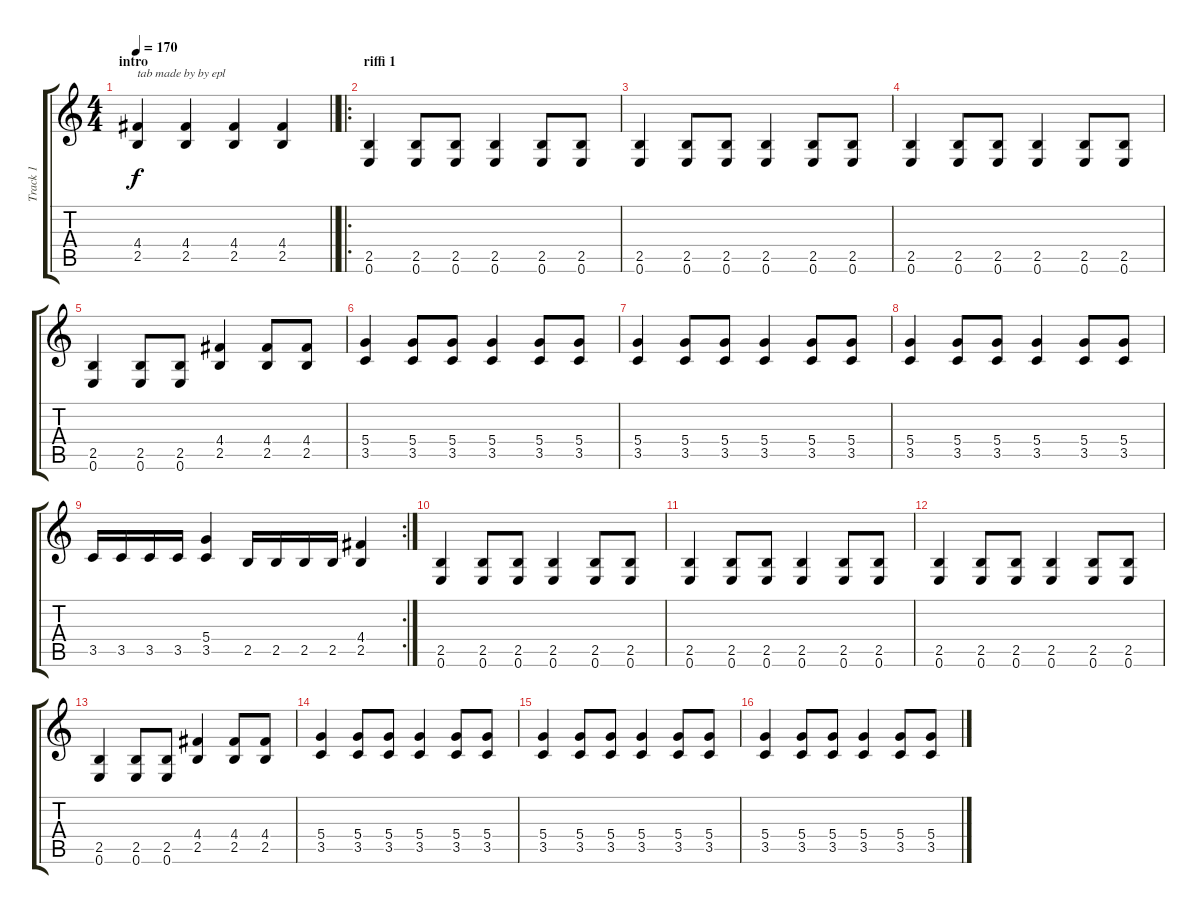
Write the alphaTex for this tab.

\track ("Track 1" "Track 1") {instrument overdrivenguitar}
\staff {score tabs}
\tuning (E4 B3 G3 D3 A2 E2) {hide}
\ts (4 4)
\section ("" "intro")
\tempo 170
\clef g2
\barLineRight lightlight
\ks c
(4.4 2.5).4{txt "tab made by by epl" dy f instrument overdrivenguitar} (4.4 2.5).4 (4.4 2.5).4 (4.4 2.5).4 |
\ro
\section ("" "riffi 1")
(2.5 0.6).4 (2.5 0.6).8 (2.5 0.6).8 (2.5 0.6).4 (2.5 0.6).8 (2.5 0.6).8 |
(2.5 0.6).4 (2.5 0.6).8 (2.5 0.6).8 (2.5 0.6).4 (2.5 0.6).8 (2.5 0.6).8 |
(2.5 0.6).4 (2.5 0.6).8 (2.5 0.6).8 (2.5 0.6).4 (2.5 0.6).8 (2.5 0.6).8 |
(2.5 0.6).4 (2.5 0.6).8 (2.5 0.6).8 (4.4 2.5).4 (4.4 2.5).8 (4.4 2.5).8 |
(5.4 3.5).4 (5.4 3.5).8 (5.4 3.5).8 (5.4 3.5).4 (5.4 3.5).8 (5.4 3.5).8 |
(5.4 3.5).4 (5.4 3.5).8 (5.4 3.5).8 (5.4 3.5).4 (5.4 3.5).8 (5.4 3.5).8 |
(5.4 3.5).4 (5.4 3.5).8 (5.4 3.5).8 (5.4 3.5).4 (5.4 3.5).8 (5.4 3.5).8 |
\rc 2
3.5.16 3.5.16 3.5.16 3.5.16 (5.4 3.5).4 2.5.16 2.5.16 2.5.16 2.5.16 (4.4 2.5).4 |
(2.5 0.6).4 (2.5 0.6).8 (2.5 0.6).8 (2.5 0.6).4 (2.5 0.6).8 (2.5 0.6).8 |
(2.5 0.6).4 (2.5 0.6).8 (2.5 0.6).8 (2.5 0.6).4 (2.5 0.6).8 (2.5 0.6).8 |
(2.5 0.6).4 (2.5 0.6).8 (2.5 0.6).8 (2.5 0.6).4 (2.5 0.6).8 (2.5 0.6).8 |
(2.5 0.6).4 (2.5 0.6).8 (2.5 0.6).8 (4.4 2.5).4 (4.4 2.5).8 (4.4 2.5).8 |
(5.4 3.5).4 (5.4 3.5).8 (5.4 3.5).8 (5.4 3.5).4 (5.4 3.5).8 (5.4 3.5).8 |
(5.4 3.5).4 (5.4 3.5).8 (5.4 3.5).8 (5.4 3.5).4 (5.4 3.5).8 (5.4 3.5).8 |
(5.4 3.5).4 (5.4 3.5).8 (5.4 3.5).8 (5.4 3.5).4 (5.4 3.5).8 (5.4 3.5).8
